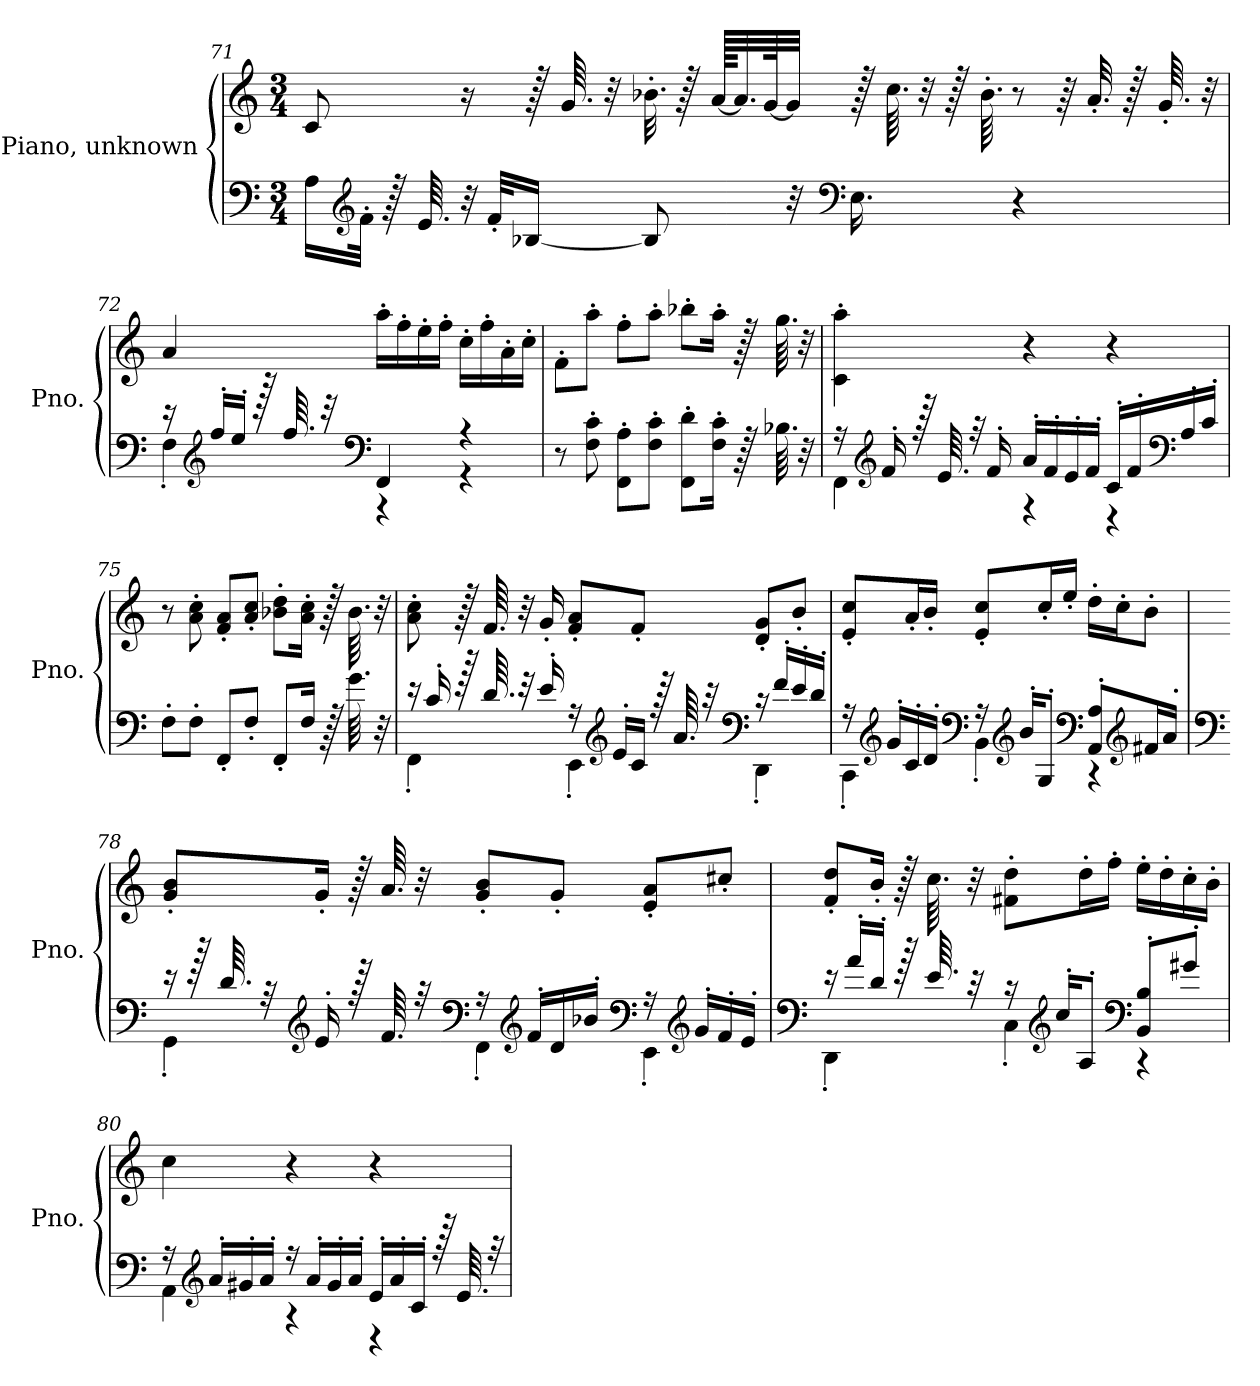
**kern	**kern
*part1	*part1
*staff2	*staff1
*I"Piano, unknown	*
*I'Pno.	*
!!LO:LB:g=z
*clefF4	*clefG2
*k[]	*k[]
*M3/4	*M3/4
=71	=71
16A\LL	8c/
*clefG2	*
32f'\JJk	.
128r	.
64.e/	.
32r	16r
32f'/KLL	.
[16B-X/JJ	128r
.	64.g/
.	32r
8B-/]	32.b-X'\
.	128r
.	[128a/KKLLL
.	32.a/]
.	[64g/K
32r	32g/JJJ]
*clefF4	*
16.E\	128r
.	64.cc\
.	32r
.	128r
.	64.b-'\
4r	8r
.	64r
.	32.a'/
.	128r
.	64.g'/
.	32r
!!LO:PB:g=z
=72	=72
*^	*
16r	4F'\	4a/
*clefG2	*	*
16ff'/LL	.	.
16ee'/JJ	.	.
128r	.	.
64.ff/	.	.
32r	.	.
*clefF4	*	*
4FF/	4r	16aa'\LL
.	.	16ff'\
.	.	16ee'\
.	.	16ff'\JJ
4r	4r	16cc'\LL
.	.	16ff'\
.	.	16a'\
.	.	16cc'\JJ
*v	*v	*
=73	=73
8r	8f'\L
8F\' 8c\'	8aa'\J
8FF\' 8A\'L	8ff'\L
8F\' 8c\'J	8aa'\J
8FF\' 8d\'L	8bb-X'\L
16F\' 16c\'Jk	16aa'\Jk
128r	128r
64.B-X\	64.gg\
32r	32r
!!LO:LB:g=z
=74	=74
*^	*
16r	4FF\	4c\' 4aa\'
*clefG2	*	*
16f'/	.	.
128r	.	.
64.e/	.	.
32r	.	.
16f'/	.	.
16a'/LL	4r	4r
16f'/	.	.
16e'/	.	.
16f'/JJ	.	.
16c'/LL	4r	4r
16f'/	.	.
*clefF4	*	*
16A'/	.	.
16c'/JJ	.	.
*v	*v	*
=75	=75
8F'\L	8r
8F'\J	8a\' 8cc\'
8FF'/L	8f/' 8a/'L
8F'/J	8a/' 8cc/'J
8FF'/L	8b-X\' 8dd\'L
16F/Jk	16a\' 16cc\'Jk
128r	128r
64.g\	64.b-\
32r	32r
!!LO:LB:g=z
=76	=76
*^	*
16r	4FF'\	8a\' 8cc\'
16c'/	.	.
128r	.	128r
64.d/	.	64.f/
32r	.	32r
16e'/	.	16g'/
16r	4EE'\	8f/' 8a/'L
*clefG2	*	*
16e'/LL	.	.
16c/JJ	.	8f'/J
128r	.	.
64.a/	.	.
32r	.	.
*clefF4	*	*
16r	4DD'\	8d/' 8g/'L
16f'/LL	.	.
16e'/	.	8b'/J
16d'/JJ	.	.
=77	=77	=77
16r	4CC'\	8e/' 8cc/'L
*clefG2	*	*
16g'/LL	.	.
16c'/	.	16a'/L
16d'/JJ	.	16b'/JJ
*clefF4	*	*
16r	4BB'\	8e/' 8cc/'L
*clefG2	*	*
16b'/KL	.	.
8G'/J	.	16cc'/L
.	.	16ee'/JJ
*clefF4	*	*
8AA/' 8A/'L	4r	16dd'\LL
.	.	16cc'\J
*clefG2	*	*
16f#X/L	.	8b'\J
16a'/JJ	.	.
!!LO:LB:g=z
=78	=78	=78
*clefF4	*	*
16r	4GG'\	8g/' 8b/'L
128r	.	.
64.d/	.	.
32r	.	.
*clefG2	*	*
16e'/	.	16g'/Jk
128r	.	128r
64.f/	.	64.a/
32r	.	32r
*clefF4	*	*
16r	4FF'\	8g/' 8b/'L
*clefG2	*	*
16f'/LL	.	.
16d/	.	8g'/J
16b-X'/JJ	.	.
*clefF4	*	*
16r	4EE'\	8e/' 8a/'L
*clefG2	*	*
16g'/LL	.	.
16f'/	.	8cc#X'/J
16e'/JJ	.	.
!!LO:LB:g=z
=79	=79	=79
*clefF4	*	*
16r	4DD'\	8f/' 8dd/'L
16a'/LL	.	.
16d'/JJ	.	16b'/Jk
128r	.	128r
64.e/	.	64.cc\
32r	.	32r
16r	4C'\	8f#X\' 8dd\'L
*clefG2	*	*
16cc'/KL	.	.
8A'/J	.	16dd'\L
.	.	16ff'\JJ
*clefF4	*	*
8BB/' 8B/'L	4r	16ee'\LL
.	.	16dd'\
8g#X'/J	.	16cc'\
.	.	16b'\JJ
=80	=80	=80
16r	4AA\	4cc\
*clefG2	*	*
16a'/LL	.	.
16g#X'/	.	.
16a'/JJ	.	.
16r	4r	4r
16a'/LL	.	.
16g#'/	.	.
16a'/JJ	.	.
16e'/LL	4r	4r
16a'/	.	.
16c'/JJ	.	.
128r	.	.
64.e/	.	.
32r	.	.
*v	*v	*
=	=
*-	*-
